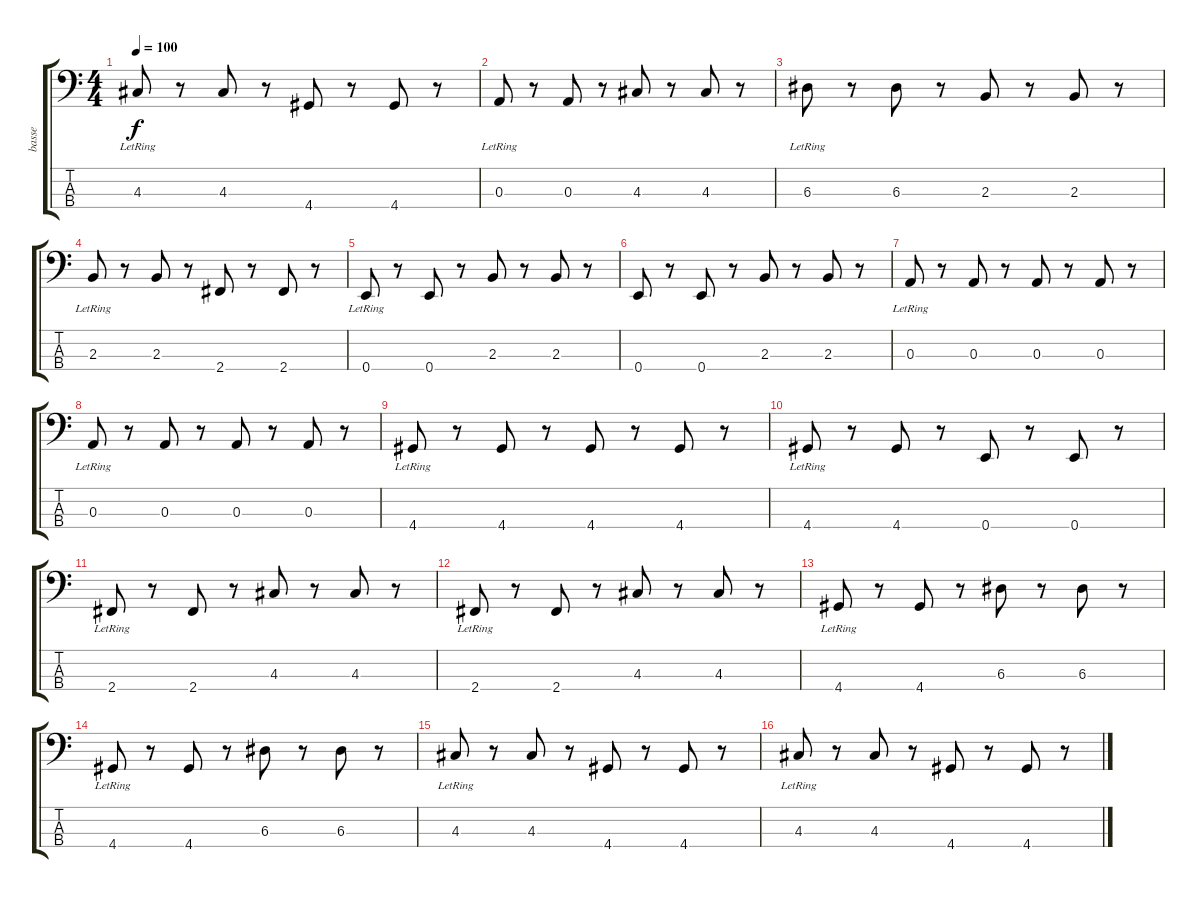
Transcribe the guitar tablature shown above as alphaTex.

\track ("basse" "basse") {instrument fretlessbass}
\staff {score tabs}
\tuning (G2 D2 A1 E1) {hide}
\ts (4 4)
\tempo 100
\clef f4
\ks c
4.3{lr}.8{dy f} r.8 4.3.8 r.8 4.4.8 r.8 4.4.8 r.8 |
0.3{lr}.8 r.8 0.3.8 r.8 4.3.8 r.8 4.3.8 r.8 |
6.3{lr}.8 r.8 6.3.8 r.8 2.3.8 r.8 2.3.8 r.8 |
2.3{lr}.8 r.8 2.3.8 r.8 2.4.8 r.8 2.4.8 r.8 |
0.4{lr}.8 r.8 0.4.8 r.8 2.3.8 r.8 2.3.8 r.8 |
0.4.8 r.8 0.4.8 r.8 2.3.8 r.8 2.3.8 r.8 |
0.3{lr}.8 r.8 0.3.8 r.8 0.3.8 r.8 0.3.8 r.8 |
0.3{lr}.8 r.8 0.3.8 r.8 0.3.8 r.8 0.3.8 r.8 |
4.4{lr}.8 r.8 4.4.8 r.8 4.4.8 r.8 4.4.8 r.8 |
4.4{lr}.8 r.8 4.4.8 r.8 0.4.8 r.8 0.4.8 r.8 |
2.4{lr}.8 r.8 2.4.8 r.8 4.3.8 r.8 4.3.8 r.8 |
2.4{lr}.8 r.8 2.4.8 r.8 4.3.8 r.8 4.3.8 r.8 |
4.4{lr}.8 r.8 4.4.8 r.8 6.3.8 r.8 6.3.8 r.8 |
4.4{lr}.8 r.8 4.4.8 r.8 6.3.8 r.8 6.3.8 r.8 |
4.3{lr}.8 r.8 4.3.8 r.8 4.4.8 r.8 4.4.8 r.8 |
4.3{lr}.8 r.8 4.3.8 r.8 4.4.8 r.8 4.4.8 r.8
